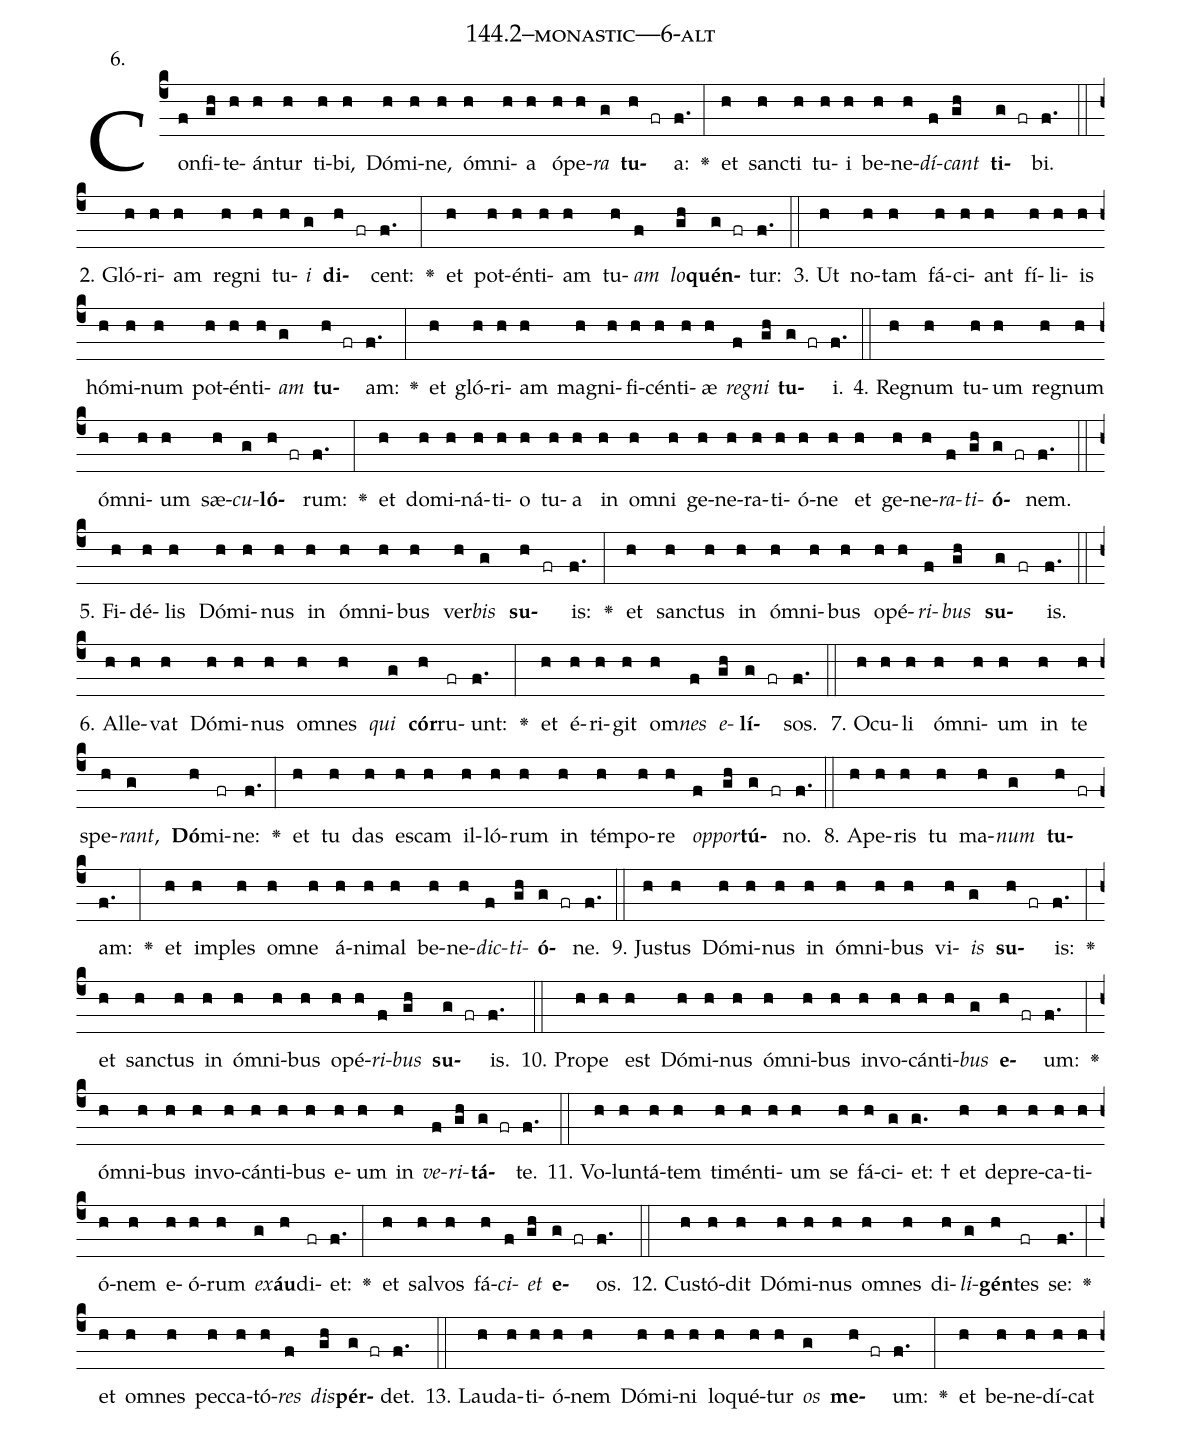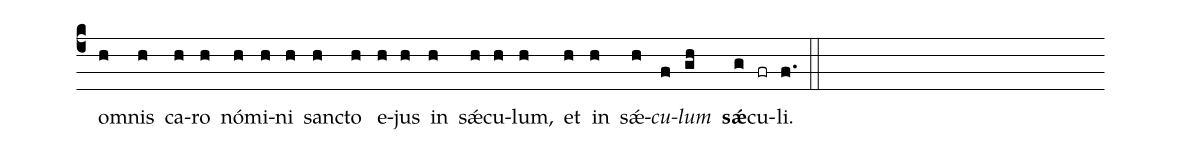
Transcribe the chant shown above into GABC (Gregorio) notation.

name: 144.2--monastic---6-alt;
annotation: 6.;
%%
(c4)Con(f)fi(gh)te(h)án(h)tur(h) ti(h)bi,(h) Dó(h)mi(h)ne,(h) óm(h)ni(h)a(h) ó(h)pe(h)<i>ra</i>(g) <b>tu</b>(h fr)a:(f.) <v>\greheightstar</v>(:) et(h) sanc(h)ti(h) tu(h)i(h) be(h)ne(h)<i>dí</i>(f)<i>cant</i>(gh) <b>ti</b>(g fr)bi.(f.) (::)
2. Gló(h)ri(h)am(h) re(h)gni(h) tu(h)<i>i</i>(g) <b>di</b>(h fr)cent:(f.) <v>\greheightstar</v>(:) et(h) pot(h)én(h)ti(h)am(h) tu(h)<i>am</i>(f) <i>lo</i>(gh)<b>quén</b>(g fr)tur:(f.) (::)
3. Ut(h) no(h)tam(h) fá(h)ci(h)ant(h) fí(h)li(h)is(h) hó(h)mi(h)num(h) pot(h)én(h)ti(h)<i>am</i>(g) <b>tu</b>(h fr)am:(f.) <v>\greheightstar</v>(:) et(h) gló(h)ri(h)am(h) ma(h)gni(h)fi(h)cén(h)ti(h)æ(h) <i>re</i>(f)<i>gni</i>(gh) <b>tu</b>(g fr)i.(f.) (::)
4. Re(h)gnum(h) tu(h)um(h) re(h)gnum(h) óm(h)ni(h)um(h) sæ(h)<i>cu</i>(g)<b>ló</b>(h fr)rum:(f.) <v>\greheightstar</v>(:) et(h) do(h)mi(h)ná(h)ti(h)o(h) tu(h)a(h) in(h) om(h)ni(h) ge(h)ne(h)ra(h)ti(h)ó(h)ne(h) et(h) ge(h)ne(h)<i>ra</i>(f)<i>ti</i>(gh)<b>ó</b>(g fr)nem.(f.) (::)
5. Fi(h)dé(h)lis(h) Dó(h)mi(h)nus(h) in(h) óm(h)ni(h)bus(h) ver(h)<i>bis</i>(g) <b>su</b>(h fr)is:(f.) <v>\greheightstar</v>(:) et(h) sanc(h)tus(h) in(h) óm(h)ni(h)bus(h) o(h)pé(h)<i>ri</i>(f)<i>bus</i>(gh) <b>su</b>(g fr)is.(f.) (::)
6. Al(h)le(h)vat(h) Dó(h)mi(h)nus(h) om(h)nes(h) <i>qui</i>(g) <b>cór</b>(h)ru(fr)unt:(f.) <v>\greheightstar</v>(:) et(h) é(h)ri(h)git(h) om(h)<i>nes</i>(f) <i>e</i>(gh)<b>lí</b>(g fr)sos.(f.) (::)
7. O(h)cu(h)li(h) óm(h)ni(h)um(h) in(h) te(h) spe(h)<i>rant</i>,(g) <b>Dó</b>(h)mi(fr)ne:(f.) <v>\greheightstar</v>(:) et(h) tu(h) das(h) es(h)cam(h) il(h)ló(h)rum(h) in(h) tém(h)po(h)re(h) <i>op</i>(f)<i>por</i>(gh)<b>tú</b>(g fr)no.(f.) (::)
8. A(h)pe(h)ris(h) tu(h) ma(h)<i>num</i>(g) <b>tu</b>(h fr)am:(f.) <v>\greheightstar</v>(:) et(h) im(h)ples(h) om(h)ne(h) á(h)ni(h)mal(h) be(h)ne(h)<i>dic</i>(f)<i>ti</i>(gh)<b>ó</b>(g fr)ne.(f.) (::)
9. Jus(h)tus(h) Dó(h)mi(h)nus(h) in(h) óm(h)ni(h)bus(h) vi(h)<i>is</i>(g) <b>su</b>(h fr)is:(f.) <v>\greheightstar</v>(:) et(h) sanc(h)tus(h) in(h) óm(h)ni(h)bus(h) o(h)pé(h)<i>ri</i>(f)<i>bus</i>(gh) <b>su</b>(g fr)is.(f.) (::)
10. Pro(h)pe(h) est(h) Dó(h)mi(h)nus(h) óm(h)ni(h)bus(h) in(h)vo(h)cán(h)ti(h)<i>bus</i>(g) <b>e</b>(h fr)um:(f.) <v>\greheightstar</v>(:) óm(h)ni(h)bus(h) in(h)vo(h)cán(h)ti(h)bus(h) e(h)um(h) in(h) <i>ve</i>(f)<i>ri</i>(gh)<b>tá</b>(g fr)te.(f.) (::)
11. Vo(h)lun(h)tá(h)tem(h) ti(h)mén(h)ti(h)um(h) se(h) fá(h)ci(g)et: †(g.) et(h) de(h)pre(h)ca(h)ti(h)ó(h)nem(h) e(h)ó(h)rum(h) <i>ex</i>(g)<b>áu</b>(h)di(fr)et:(f.) <v>\greheightstar</v>(:) et(h) sal(h)vos(h) fá(h)<i>ci</i>(f)<i>et</i>(gh) <b>e</b>(g fr)os.(f.) (::)
12. Cus(h)tó(h)dit(h) Dó(h)mi(h)nus(h) om(h)nes(h) di(h)<i>li</i>(g)<b>gén</b>(h)tes(fr) se:(f.) <v>\greheightstar</v>(:) et(h) om(h)nes(h) pec(h)ca(h)tó(h)<i>res</i>(f) <i>dis</i>(gh)<b>pér</b>(g fr)det.(f.) (::)
13. Lau(h)da(h)ti(h)ó(h)nem(h) Dó(h)mi(h)ni(h) lo(h)qué(h)tur(h) <i>os</i>(g) <b>me</b>(h fr)um:(f.) <v>\greheightstar</v>(:) et(h) be(h)ne(h)dí(h)cat(h) om(h)nis(h) ca(h)ro(h) nó(h)mi(h)ni(h) sanc(h)to(h) e(h)jus(h) in(h) sǽ(h)cu(h)lum,(h) et(h) in(h) sǽ(h)<i>cu</i>(f)<i>lum</i>(gh) <b>sǽ</b>(g)cu(fr)li.(f.) (::)
